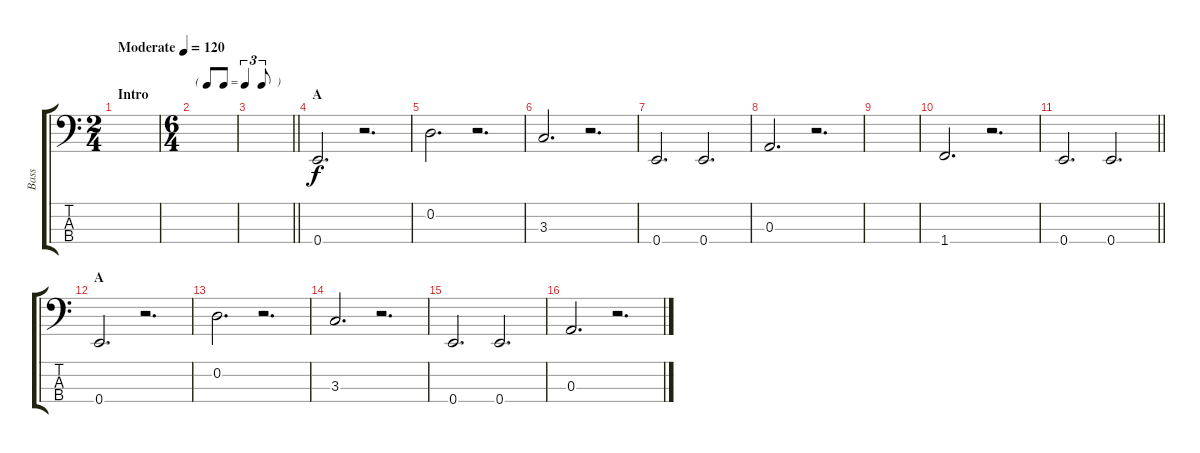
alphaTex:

\track ("Bass" "Bass") {instrument electricbassfinger}
\staff {score tabs}
\tuning (G2 D2 A1 E1) {hide}
\ts (2 4)
\section ("" "Intro")
\tempo (120 "Moderate")
\clef f4
\ks c
|
\ts (6 4)
\tf triplet8th
|
\barLineRight lightlight
|
\section ("" "A")
0.4.2{d} r.2{d} |
0.2.2{d} r.2{d} |
3.3.2{d} r.2{d} |
0.4.2{d} 0.4.2{d} |
0.3.2{d} r.2{d} |
|
1.4.2{d} r.2{d} |
\barLineRight lightlight
0.4.2{d} 0.4.2{d} |
\section ("" "A")
0.4.2{d} r.2{d} |
0.2.2{d} r.2{d} |
3.3.2{d} r.2{d} |
0.4.2{d} 0.4.2{d} |
0.3.2{d} r.2{d}
